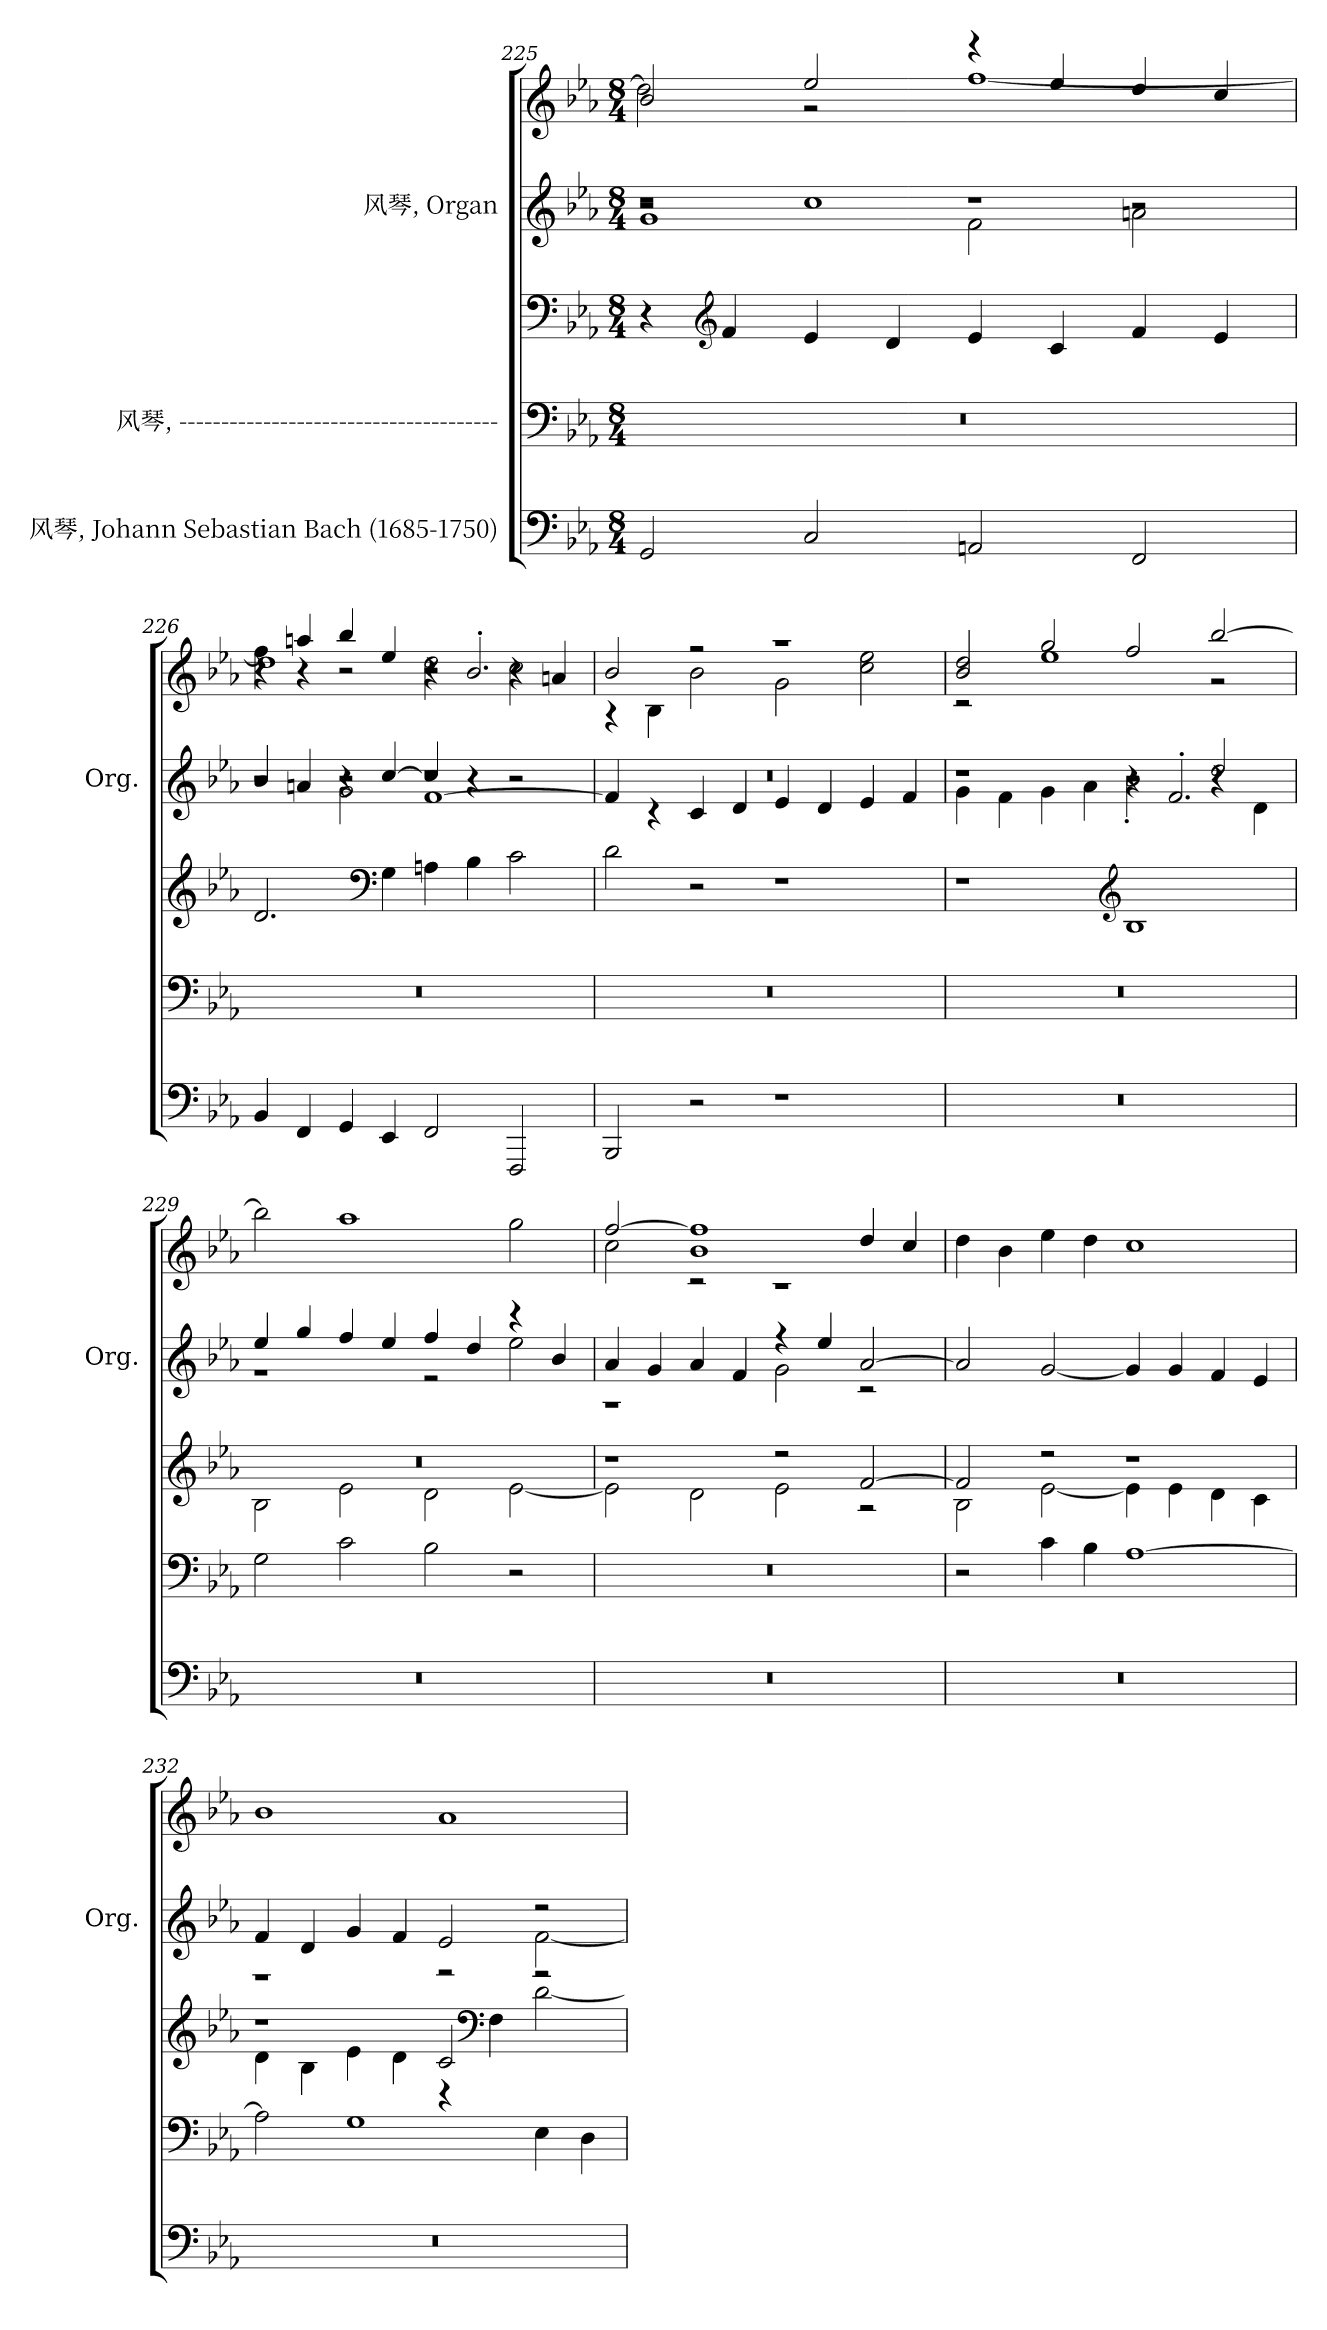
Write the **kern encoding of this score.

**kern	**kern	**kern	**kern	**kern
*part3	*part2	*part2	*part1	*part1
*staff5	*staff4	*staff3	*staff2	*staff1
*I"风琴, Johann Sebastian Bach   (1685-1750)	*I"风琴, --------------------------------------	*	*I"风琴, Organ	*
*	*	*	*I'Org.	*
!!LO:PB:g=z
*clefF4	*clefF4	*clefF4	*clefG2	*clefG2
*k[b-e-a-]	*k[b-e-a-]	*k[b-e-a-]	*k[b-e-a-]	*k[b-e-a-]
*M8/4	*M8/4	*M8/4	*M8/4	*M8/4
=225	=225	=225	=225	=225
*	*	*	*^	*^
*	*	*	*	*^	*	*
2GG/	0r	4r	2r	1r	1g	2b-/	2dd\]
*	*	*clefG2	*	*	*	*	*
.	.	4f/	.	.	.	.	.
2C/	.	4e-/	1cc	.	.	2ee-/	2r
.	.	4d/	.	.	.	.	.
2AAn/	.	4e-/	.	2f\	1r	4r	[1ff
.	.	4c/	.	.	.	4ee-/	.
2FF/	.	4f/	2r	2an\	.	4dd/	.
.	.	4e-/	.	.	.	4cc/	.
=226	=226	=226	=226	=226	=226	=226	=226
*	*	*	*	*	*	*	*^
4BB-/	0r	2.d/	2r	2r	4b-/	4r	4ff\]	1dd
4FF/	.	.	.	.	4an/	4aan/	4r	.
4GG/	.	.	4r	2g\	2r	4bb-/	2r	.
*	*	*clefF4	*	*	*	*	*	*
4EE-/	.	4G\	[4cc/	.	.	4ee-/	.	.
2FF/	.	4An\	4cc/]	1r	[1f	2r	2dd\	4r
.	.	4B-\	4r	.	.	.	.	2.b-'/
2FFF/	.	2c\	2r	.	.	4r	2cc\	.
.	.	.	.	.	.	4an/	.	.
*	*	*	*	*v	*v	*	*	*
*	*	*	*	*	*	*v	*v
=227	=227	=227	=227	=227	=227	=227
2BBB-/	0r	2d\	0r	4f/]	2b-/	4r
.	.	.	.	4r	.	4B-\
2r	.	2r	.	4c/	2r	2b-\
.	.	.	.	4d/	.	.
1r	.	1r	.	4e-/	1r	2g\
.	.	.	.	4d/	.	.
.	.	.	.	4e-/	.	2cc\ 2ee-\
.	.	.	.	4f/	.	.
!!LO:LB:g=z	!!
=228	=228	=228	=228	=228	=228	=228
*	*	*	*	*^	*	*
0r	0r	1r	1r	4g\	1r	2b-/ 2dd/	2r
.	.	.	.	4f\	.	.	.
.	.	.	.	4g\	.	2gg/	1ee-
.	.	.	.	4a-\	.	.	.
*	*	*clefG2	*	*	*	*	*
.	.	1B-	2r	2b-'\	4r	2ff/	.
.	.	.	.	.	2.f'/	.	.
.	.	.	2dd/	4r	.	[2bb-/	2r
.	.	.	.	4d\	.	.	.
*	*	*	*	*v	*v	*	*
*	*	*	*	*	*v	*v
=229	=229	=229	=229	=229	=229
*	*	*^	*	*	*
0r	2G\	0r	2B-\	4ee-/	1r	2bb-\]
.	.	.	.	4gg/	.	.
.	2c\	.	2e-\	4ff/	.	1aa-
.	.	.	.	4ee-/	.	.
.	2B-\	.	2d\	4ff/	2r	.
.	.	.	.	4dd/	.	.
.	2r	.	[2e-\	4r	2ee-\	2gg\
.	.	.	.	4b-/	.	.
=230	=230	=230	=230	=230	=230	=230
*	*	*	*	*	*	*^
0r	0r	1r	2e-\]	4a-/	1r	[2ff/	2cc\
.	.	.	.	4g/	.	.	.
.	.	.	2d\	4a-/	.	1b- 1ff]	2r
.	.	.	.	4f/	.	.	.
.	.	2r	2e-\	4r	2g\	.	1r
.	.	.	.	4ee-/	.	.	.
.	.	[2f/	2r	[2a-/	2r	4dd/	.
.	.	.	.	.	.	4cc/	.
*	*	*	*	*v	*v	*	*
*	*	*	*	*	*v	*v
=231	=231	=231	=231	=231	=231
0r	2r	2f/]	2B-\	2a-/]	4dd\
.	.	.	.	.	4b-\
.	4c\	2r	[2e-\	[2g/	4ee-\
.	4B-\	.	.	.	4dd\
.	[1A-	1r	4e-\]	4g/]	1cc
.	.	.	4e-\	4g/	.
.	.	.	4d\	4f/	.
.	.	.	4c\	4e-/	.
!!LO:PB:g=z
=232	=232	=232	=232	=232	=232
*	*	*	*	*^	*
0r	2A-\]	1r	4d\	4f/	1r	1b-
.	.	.	4B-\	4d/	.	.
.	1G	.	4e-\	4g/	.	.
.	.	.	4d\	4f/	.	.
.	.	2c/	4r	2e-/	2r	1a-
*	*	*clefF4	*	*	*	*
.	.	.	4F\	.	.	.
.	4E-\	2r	[2d\	2r	[2f\	.
.	4D\	.	.	.	.	.
*	*	*v	*v	*	*	*
*	*	*	*v	*v	*
=	=	=	=	=
*-	*-	*-	*-	*-
